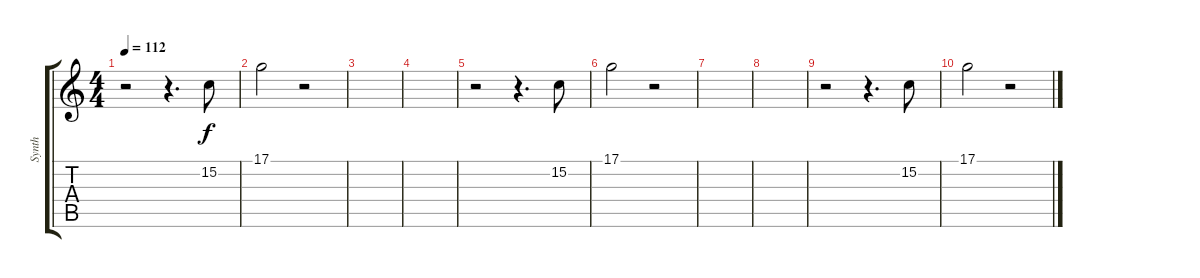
\track ("Synth" "Synth") {instrument lead1square}
\staff {score tabs}
\tuning (D4 A3 F3 C3 G2 C2) {hide}
\ts (4 4)
\tempo 112
\clef g2
\ks c
r.2{dy f} r.4{d} 15.2.8 |
17.1.2 r.2 |
|
|
r.2 r.4{d} 15.2.8 |
17.1.2 r.2 |
|
|
r.2 r.4{d} 15.2.8 |
17.1.2 r.2
